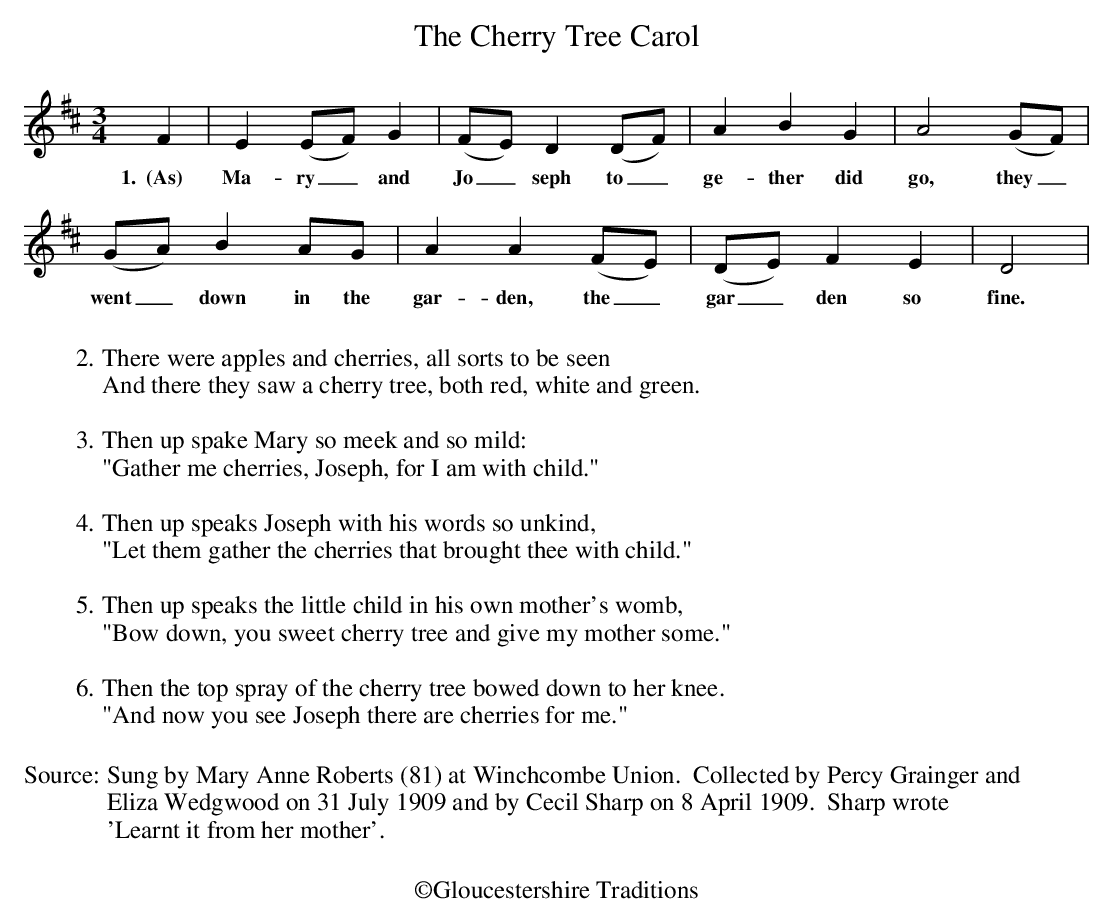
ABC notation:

X:1
T: The Cherry Tree Carol
M:3/4
L:1/8
K:D
F2 | E2 (EF) G2 | (FE) D2 (DF) | A2 B2 G2 | A4 (GF) |
w:1.~~(As) Ma-ry_ and Jo_seph to_ge-ther did go, they_
(GA) B2 AG | A2 A2 (FE) | (DE) F2 E2 | D4 |
w: went_ down in the gar-den, the_ gar_den so fine.
W:
W: 2. There were apples and cherries, all sorts to be seen
W: And there they saw a cherry tree, both red, white and green.
W:
W: 3. Then up spake Mary so meek and so mild:
W: "Gather me cherries, Joseph, for I am with child."
W:
W: 4. Then up speaks Joseph with his words so unkind,
W: "Let them gather the cherries that brought thee with child."
W:
W: 5. Then up speaks the little child in his own mother's womb,
W: "Bow down, you sweet cherry tree and give my mother some."
W:
W: 6. Then the top spray of the cherry tree bowed down to her knee.
W: "And now you see Joseph there are cherries for me."
W:
